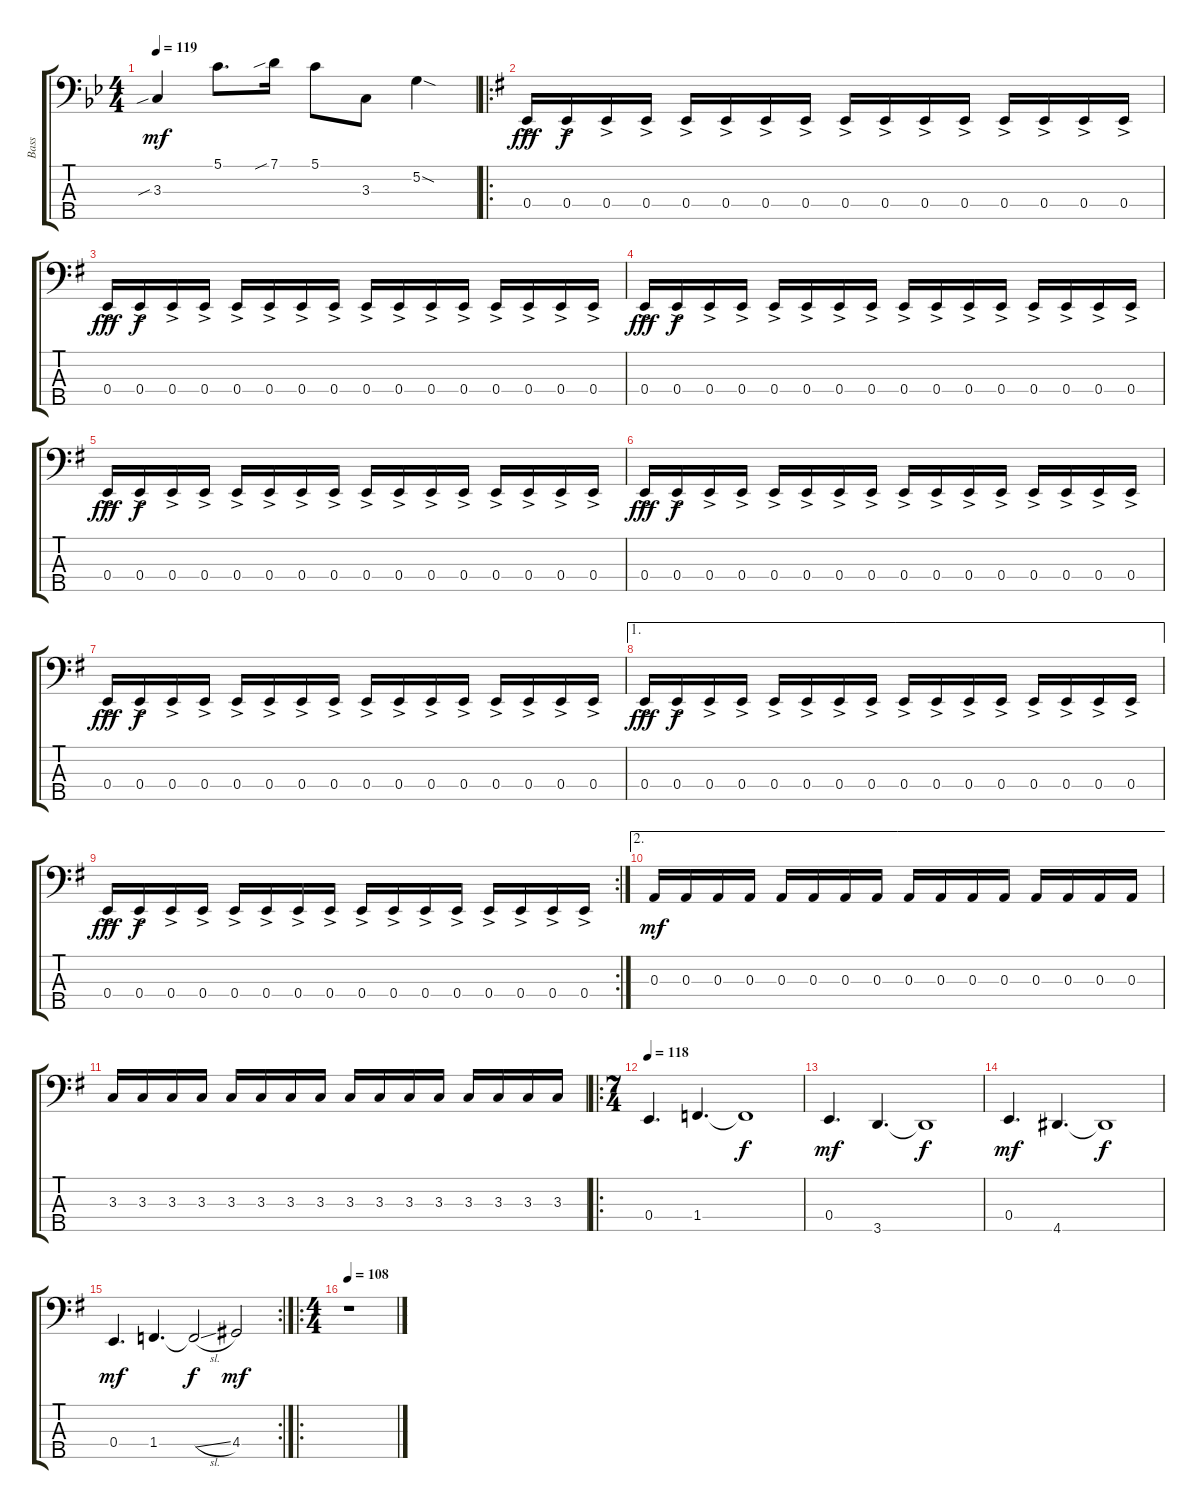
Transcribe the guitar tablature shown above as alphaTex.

\track ("Bass" "Bass") {instrument fretlessbass}
\staff {score tabs}
\tuning (G2 D2 A1 E1 B0) {hide}
\ts (4 4)
\tempo 119
\clef f4
\ks bb
3.3{sib}.4{dy mf} 5.1.8{d} 7.1{sib}.16 5.1.8 3.3.8 5.2{sod}.4 |
\ro
\ks g
0.4{ac}.16{dy fff} 0.4{ac}.16{dy f} 0.4{ac}.16 0.4{ac}.16 0.4{ac}.16 0.4{ac}.16 0.4{ac}.16 0.4{ac}.16 0.4{ac}.16 0.4{ac}.16 0.4{ac}.16 0.4{ac}.16 0.4{ac}.16 0.4{ac}.16 0.4{ac}.16 0.4{ac}.16 |
0.4{ac}.16{dy fff} 0.4{ac}.16{dy f} 0.4{ac}.16 0.4{ac}.16 0.4{ac}.16 0.4{ac}.16 0.4{ac}.16 0.4{ac}.16 0.4{ac}.16 0.4{ac}.16 0.4{ac}.16 0.4{ac}.16 0.4{ac}.16 0.4{ac}.16 0.4{ac}.16 0.4{ac}.16 |
0.4{ac}.16{dy fff} 0.4{ac}.16{dy f} 0.4{ac}.16 0.4{ac}.16 0.4{ac}.16 0.4{ac}.16 0.4{ac}.16 0.4{ac}.16 0.4{ac}.16 0.4{ac}.16 0.4{ac}.16 0.4{ac}.16 0.4{ac}.16 0.4{ac}.16 0.4{ac}.16 0.4{ac}.16 |
0.4{ac}.16{dy fff} 0.4{ac}.16{dy f} 0.4{ac}.16 0.4{ac}.16 0.4{ac}.16 0.4{ac}.16 0.4{ac}.16 0.4{ac}.16 0.4{ac}.16 0.4{ac}.16 0.4{ac}.16 0.4{ac}.16 0.4{ac}.16 0.4{ac}.16 0.4{ac}.16 0.4{ac}.16 |
0.4{ac}.16{dy fff} 0.4{ac}.16{dy f} 0.4{ac}.16 0.4{ac}.16 0.4{ac}.16 0.4{ac}.16 0.4{ac}.16 0.4{ac}.16 0.4{ac}.16 0.4{ac}.16 0.4{ac}.16 0.4{ac}.16 0.4{ac}.16 0.4{ac}.16 0.4{ac}.16 0.4{ac}.16 |
0.4{ac}.16{dy fff} 0.4{ac}.16{dy f} 0.4{ac}.16 0.4{ac}.16 0.4{ac}.16 0.4{ac}.16 0.4{ac}.16 0.4{ac}.16 0.4{ac}.16 0.4{ac}.16 0.4{ac}.16 0.4{ac}.16 0.4{ac}.16 0.4{ac}.16 0.4{ac}.16 0.4{ac}.16 |
\ae 1
0.4{ac}.16{dy fff} 0.4{ac}.16{dy f} 0.4{ac}.16 0.4{ac}.16 0.4{ac}.16 0.4{ac}.16 0.4{ac}.16 0.4{ac}.16 0.4{ac}.16 0.4{ac}.16 0.4{ac}.16 0.4{ac}.16 0.4{ac}.16 0.4{ac}.16 0.4{ac}.16 0.4{ac}.16 |
\rc 2
0.4{ac}.16{dy fff} 0.4{ac}.16{dy f} 0.4{ac}.16 0.4{ac}.16 0.4{ac}.16 0.4{ac}.16 0.4{ac}.16 0.4{ac}.16 0.4{ac}.16 0.4{ac}.16 0.4{ac}.16 0.4{ac}.16 0.4{ac}.16 0.4{ac}.16 0.4{ac}.16 0.4{ac}.16 |
\ae 2
0.3.16{dy mf} 0.3.16 0.3.16 0.3.16 0.3.16 0.3.16 0.3.16 0.3.16 0.3.16 0.3.16 0.3.16 0.3.16 0.3.16 0.3.16 0.3.16 0.3.16 |
3.3.16 3.3.16 3.3.16 3.3.16 3.3.16 3.3.16 3.3.16 3.3.16 3.3.16 3.3.16 3.3.16 3.3.16 3.3.16 3.3.16 3.3.16 3.3.16 |
\ro
\ts (7 4)
\tempo 118
0.4.4{d} 1.4.4{d} 1.4{t}.1{dy f} |
0.4.4{d dy mf} 3.5.4{d} 3.5{t}.1{dy f} |
0.4.4{d dy mf} 4.5.4{d} 4.5{t}.1{dy f} |
\rc 2
0.4.4{d dy mf} 1.4.4{d} 1.4{sl t}.2{dy f} 4.4.2{dy mf} |
\ro
\ts (4 4)
\tempo 108
r.1
